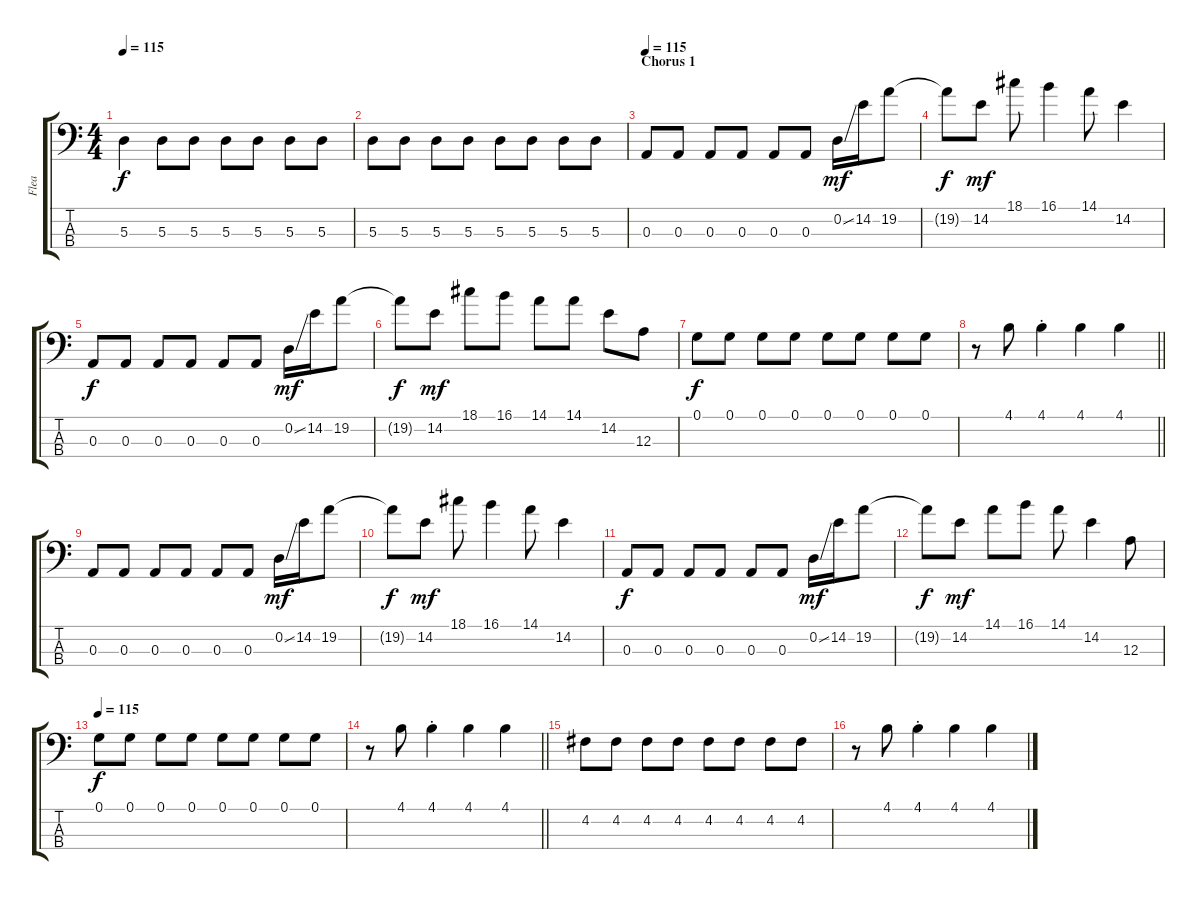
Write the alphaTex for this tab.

\track ("Flea" "Flea") {instrument electricbassfinger}
\staff {score tabs}
\tuning (G2 D2 A1 E1) {hide}
\ts (4 4)
\tempo 115
\clef f4
\ks c
5.3.4{dy f} 5.3.8 5.3.8 5.3.8 5.3.8 5.3.8 5.3.8 |
5.3.8 5.3.8 5.3.8 5.3.8 5.3.8 5.3.8 5.3.8 5.3.8 |
\section ("" "Chorus 1")
\tempo 115
0.3.8 0.3.8 0.3.8 0.3.8 0.3.8 0.3.8 0.2{ss}.16{dy mf} 14.2.16 19.2.8 |
19.2{t}.8{dy f} 14.2.8{dy mf} 18.1.8 16.1.4 14.1.8 14.2.4 |
0.3.8{dy f} 0.3.8 0.3.8 0.3.8 0.3.8 0.3.8 0.2{ss}.16{dy mf} 14.2.16 19.2.8 |
19.2{t}.8{dy f} 14.2.8{dy mf} 18.1.8 16.1.8 14.1.8 14.1.8 14.2.8 12.3.8 |
0.1.8{dy f} 0.1.8 0.1.8 0.1.8 0.1.8 0.1.8 0.1.8 0.1.8 |
\barLineRight lightlight
r.8 4.1.8 4.1{st}.4 4.1.4 4.1.4 |
0.3.8 0.3.8 0.3.8 0.3.8 0.3.8 0.3.8 0.2{ss}.16{dy mf} 14.2.16 19.2.8 |
19.2{t}.8{dy f} 14.2.8{dy mf} 18.1.8 16.1.4 14.1.8 14.2.4 |
0.3.8{dy f} 0.3.8 0.3.8 0.3.8 0.3.8 0.3.8 0.2{ss}.16{dy mf} 14.2.16 19.2.8 |
19.2{t}.8{dy f} 14.2.8{dy mf} 14.1.8 16.1.8 14.1.8 14.2.4 12.3.8 |
\tempo 115
0.1.8{dy f} 0.1.8 0.1.8 0.1.8 0.1.8 0.1.8 0.1.8 0.1.8 |
\barLineRight lightlight
r.8 4.1.8 4.1{st}.4 4.1.4 4.1.4 |
4.2.8 4.2.8 4.2.8 4.2.8 4.2.8 4.2.8 4.2.8 4.2.8 |
r.8 4.1.8 4.1{st}.4 4.1.4 4.1.4
